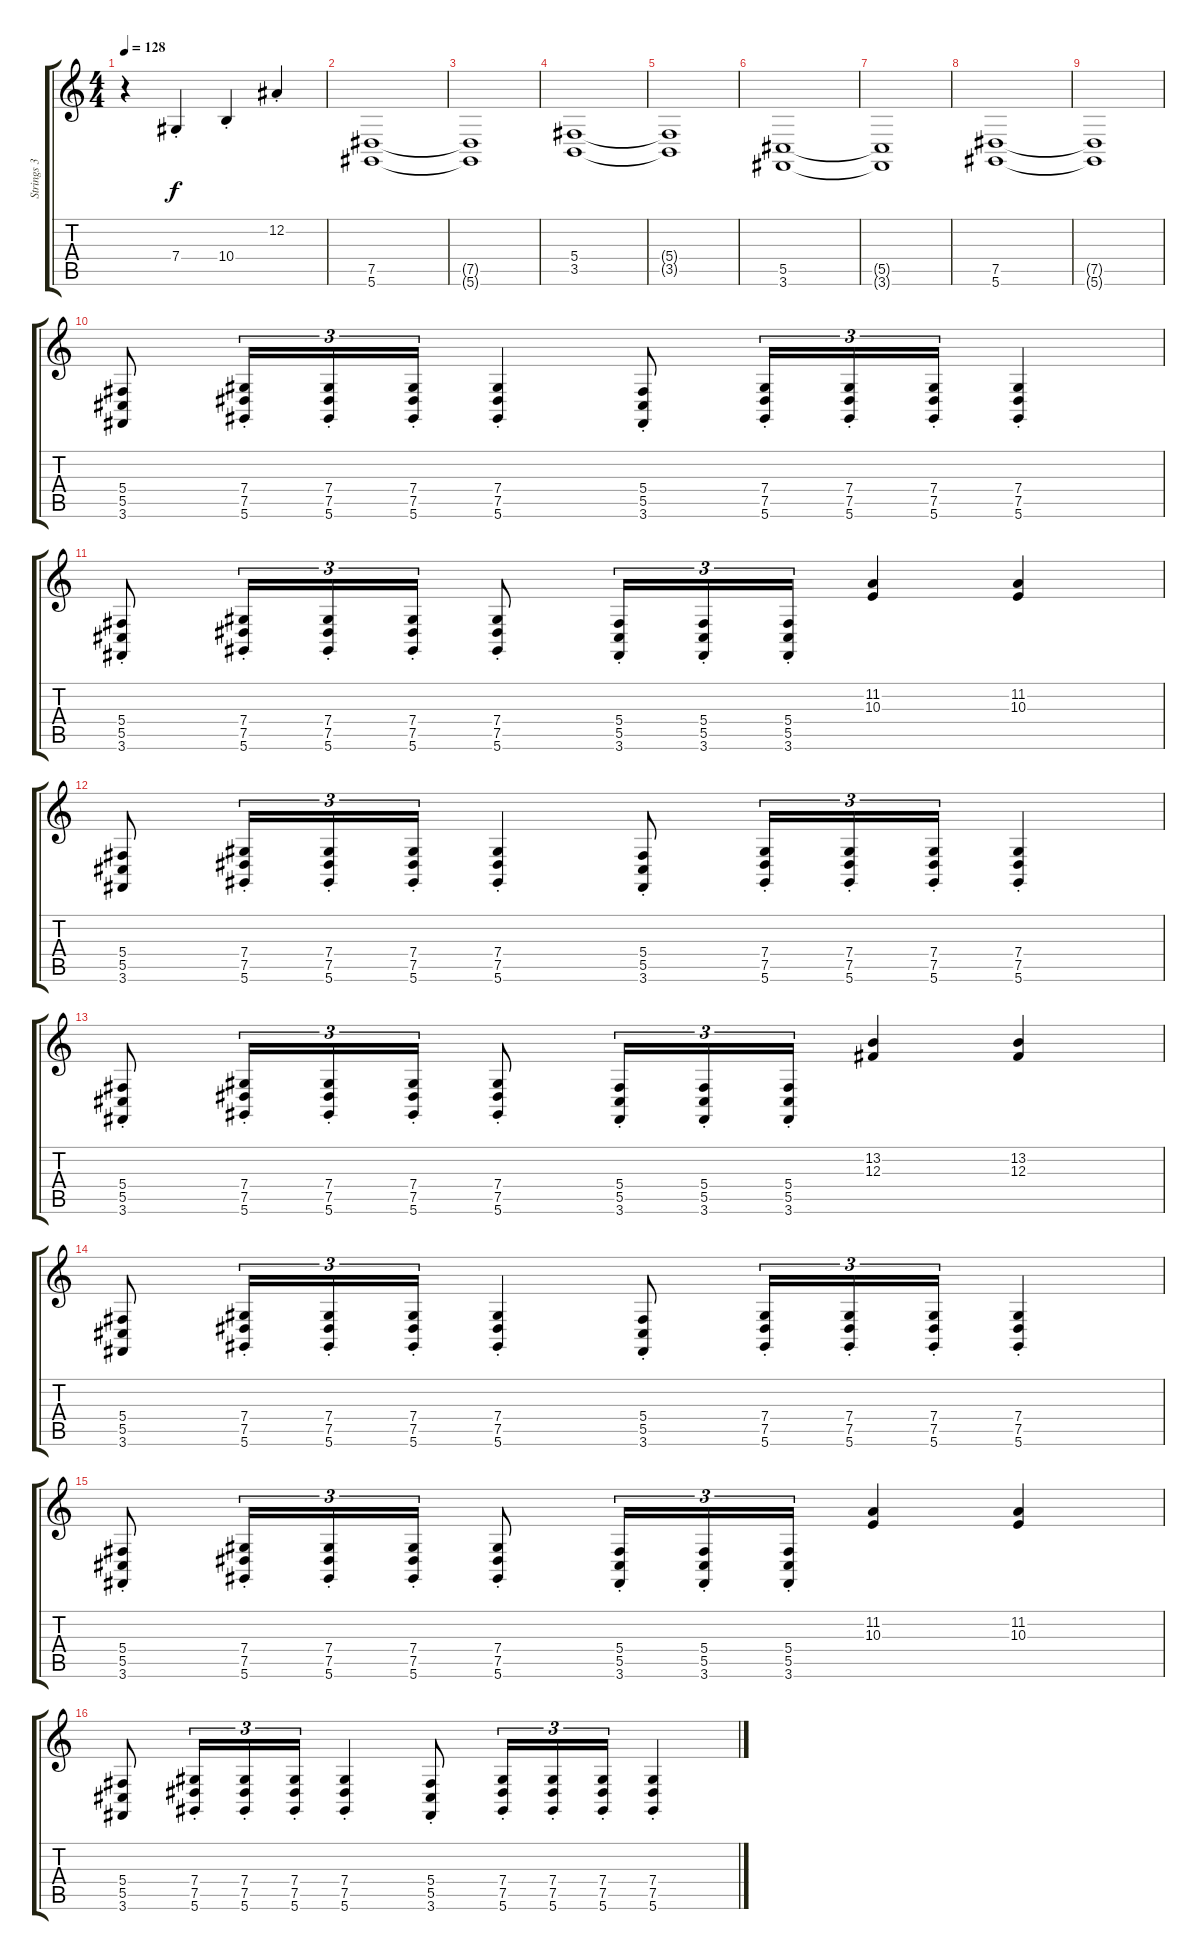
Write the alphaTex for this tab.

\track ("Strings 3" "Strings 3") {instrument stringensemble2}
\staff {score tabs}
\tuning (Eb4 Bb3 Gb3 Db3 Ab2 Eb2) {hide}
\ts (4 4)
\tempo 128
\clef g2
\ks c
r.4{dy f} 7.4{st}.4 10.4{st}.4 12.2{st}.4 |
(7.5 5.6).1{volume 16} |
(7.5{t} 5.6{t}).1 |
(5.4 3.5).1 |
(5.4{t} 3.5{t}).1 |
(5.5 3.6).1 |
(5.5{t} 3.6{t}).1 |
(7.5 5.6).1 |
(7.5{t} 5.6{t}).1 |
(5.4 5.5 3.6).8{volume 10 balance 8} (7.4{st} 7.5{st} 5.6{st}).16{tu (3 2)} (7.4{st} 7.5{st} 5.6{st}).16{tu (3 2)} (7.4{st} 7.5{st} 5.6{st}).16{tu (3 2)} (7.4{st} 7.5{st} 5.6{st}).4 (5.4{st} 5.5{st} 3.6{st}).8 (7.4{st} 7.5{st} 5.6{st}).16{tu (3 2)} (7.4{st} 7.5{st} 5.6{st}).16{tu (3 2)} (7.4{st} 7.5{st} 5.6{st}).16{tu (3 2)} (7.4{st} 7.5{st} 5.6{st}).4 |
(5.4{st} 5.5{st} 3.6{st}).8 (7.4{st} 7.5{st} 5.6{st}).16{tu (3 2)} (7.4{st} 7.5{st} 5.6{st}).16{tu (3 2)} (7.4{st} 7.5{st} 5.6{st}).16{tu (3 2)} (7.4{st} 7.5{st} 5.6{st}).8 (5.4{st} 5.5{st} 3.6{st}).16{tu (3 2)} (5.4{st} 5.5{st} 3.6{st}).16{tu (3 2)} (5.4{st} 5.5{st} 3.6{st}).16{tu (3 2)} (11.2 10.3).4 (11.2 10.3).4 |
(5.4 5.5 3.6).8 (7.4{st} 7.5{st} 5.6{st}).16{tu (3 2)} (7.4{st} 7.5{st} 5.6{st}).16{tu (3 2)} (7.4{st} 7.5{st} 5.6{st}).16{tu (3 2)} (7.4{st} 7.5{st} 5.6{st}).4 (5.4{st} 5.5{st} 3.6{st}).8 (7.4{st} 7.5{st} 5.6{st}).16{tu (3 2)} (7.4{st} 7.5{st} 5.6{st}).16{tu (3 2)} (7.4{st} 7.5{st} 5.6{st}).16{tu (3 2)} (7.4{st} 7.5{st} 5.6{st}).4 |
(5.4{st} 5.5{st} 3.6{st}).8 (7.4{st} 7.5{st} 5.6{st}).16{tu (3 2)} (7.4{st} 7.5{st} 5.6{st}).16{tu (3 2)} (7.4{st} 7.5{st} 5.6{st}).16{tu (3 2)} (7.4{st} 7.5{st} 5.6{st}).8 (5.4{st} 5.5{st} 3.6{st}).16{tu (3 2)} (5.4{st} 5.5{st} 3.6{st}).16{tu (3 2)} (5.4{st} 5.5{st} 3.6{st}).16{tu (3 2)} (13.2 12.3).4 (13.2 12.3).4 |
(5.4 5.5 3.6).8{volume 10 balance 8} (7.4{st} 7.5{st} 5.6{st}).16{tu (3 2)} (7.4{st} 7.5{st} 5.6{st}).16{tu (3 2)} (7.4{st} 7.5{st} 5.6{st}).16{tu (3 2)} (7.4{st} 7.5{st} 5.6{st}).4 (5.4{st} 5.5{st} 3.6{st}).8 (7.4{st} 7.5{st} 5.6{st}).16{tu (3 2)} (7.4{st} 7.5{st} 5.6{st}).16{tu (3 2)} (7.4{st} 7.5{st} 5.6{st}).16{tu (3 2)} (7.4{st} 7.5{st} 5.6{st}).4 |
(5.4{st} 5.5{st} 3.6{st}).8 (7.4{st} 7.5{st} 5.6{st}).16{tu (3 2)} (7.4{st} 7.5{st} 5.6{st}).16{tu (3 2)} (7.4{st} 7.5{st} 5.6{st}).16{tu (3 2)} (7.4{st} 7.5{st} 5.6{st}).8 (5.4{st} 5.5{st} 3.6{st}).16{tu (3 2)} (5.4{st} 5.5{st} 3.6{st}).16{tu (3 2)} (5.4{st} 5.5{st} 3.6{st}).16{tu (3 2)} (11.2 10.3).4 (11.2 10.3).4 |
(5.4 5.5 3.6).8 (7.4{st} 7.5{st} 5.6{st}).16{tu (3 2)} (7.4{st} 7.5{st} 5.6{st}).16{tu (3 2)} (7.4{st} 7.5{st} 5.6{st}).16{tu (3 2)} (7.4{st} 7.5{st} 5.6{st}).4 (5.4{st} 5.5{st} 3.6{st}).8 (7.4{st} 7.5{st} 5.6{st}).16{tu (3 2)} (7.4{st} 7.5{st} 5.6{st}).16{tu (3 2)} (7.4{st} 7.5{st} 5.6{st}).16{tu (3 2)} (7.4{st} 7.5{st} 5.6{st}).4
